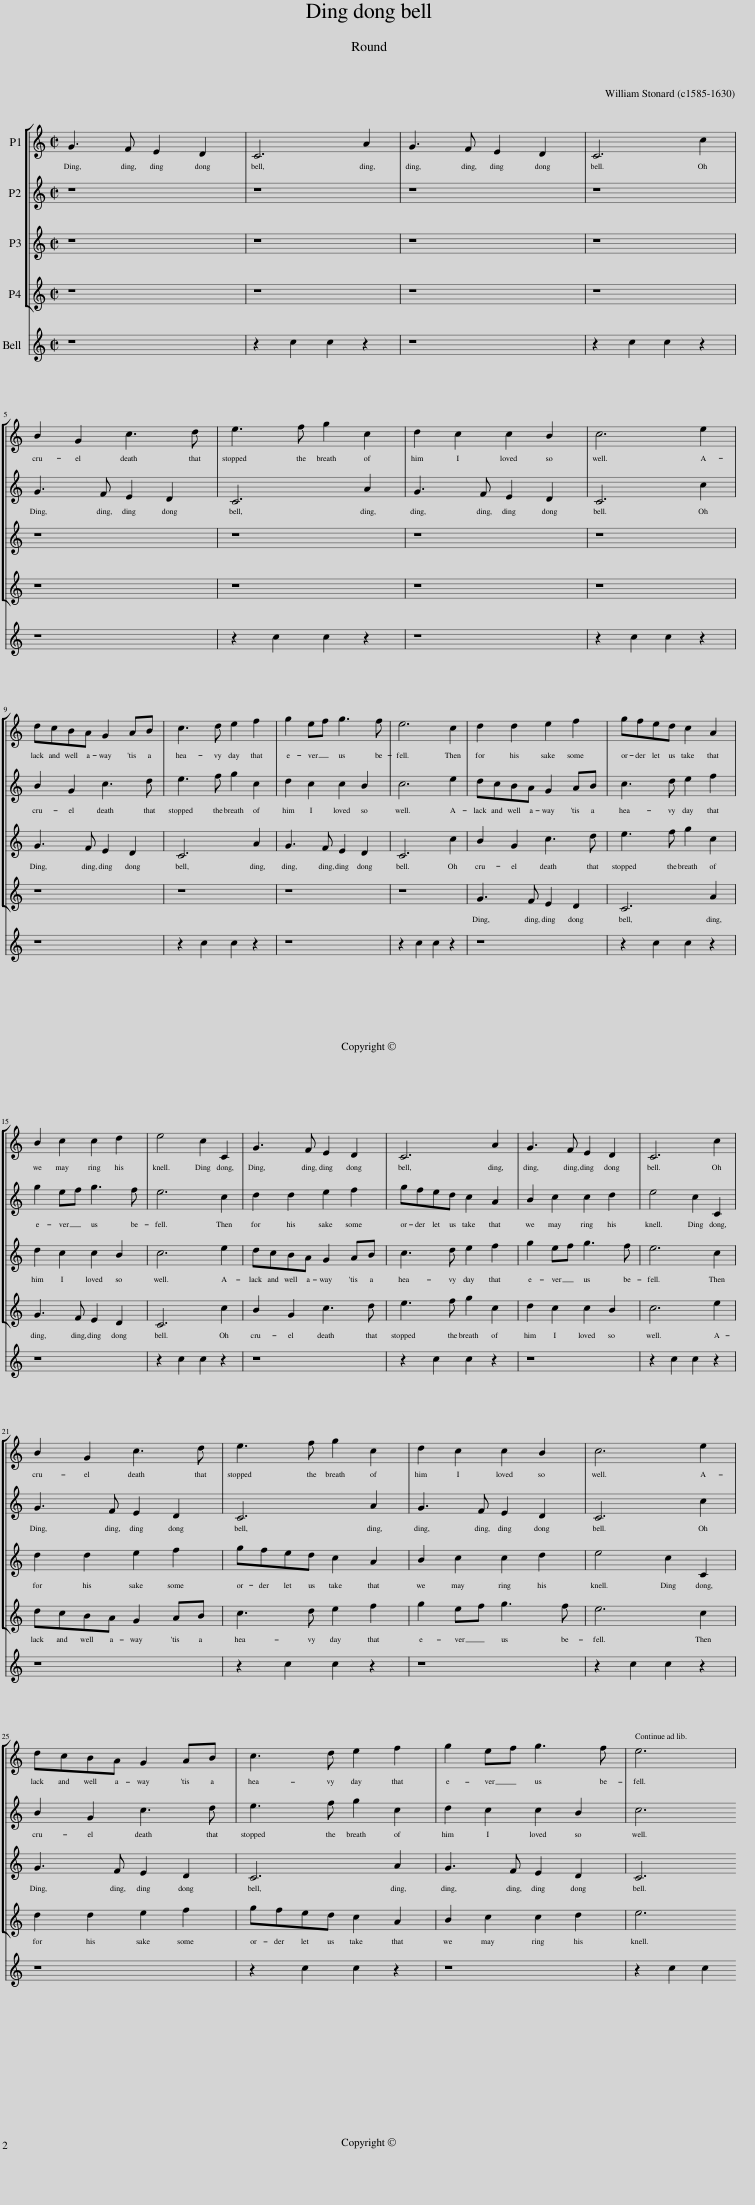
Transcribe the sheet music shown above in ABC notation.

X:1
%%score [ 1 2 3 4 ] 5
L:1/8
M:2/2
I:linebreak $
K:C
V:1 treble
V:2 treble
V:3 treble
V:4 treble
V:5 treble transpose=24
V:1
 G3 F E2 D2 | C6 A2 | G3 F E2 D2 | C6 c2 |$ B2 G2 c3 d | %5
 e3 f g2 c2 | d2 c2 c2 B2 | c6 e2 |$ dcBA G2 AB | c3 d e2 f2 | %10
 g2 ef g3 f | e6 c2 | d2 d2 e2 f2 | gfed c2 A2 |$ B2 c2 c2 d2 | %15
 e4 c2 C2 | G3 F E2 D2 | C6 A2 | G3 F E2 D2 | C6 c2 |$ %20
 B2 G2 c3 d | e3 f g2 c2 | d2 c2 c2 B2 | c6 e2 |$ dcBA G2 AB | %25
 c3 d e2 f2 | g2 ef g3 f | e6 | %28
V:2
 z8 | z8 | z8 | z8 |$ G3 F E2 D2 | %5
 C6 A2 | G3 F E2 D2 | C6 c2 |$ B2 G2 c3 d | e3 f g2 c2 | %10
 d2 c2 c2 B2 | c6 e2 | dcBA G2 AB | c3 d e2 f2 |$ g2 ef g3 f | %15
 e6 c2 | d2 d2 e2 f2 | gfed c2 A2 | B2 c2 c2 d2 | e4 c2 C2 |$ %20
 G3 F E2 D2 | C6 A2 | G3 F E2 D2 | C6 c2 |$ B2 G2 c3 d | %25
 e3 f g2 c2 | d2 c2 c2 B2 | c6 | %28
V:3
 z8 | z8 | z8 | z8 |$ z8 | %5
 z8 | z8 | z8 |$ G3 F E2 D2 | C6 A2 | %10
 G3 F E2 D2 | C6 c2 | B2 G2 c3 d | e3 f g2 c2 |$ d2 c2 c2 B2 | %15
 c6 e2 | dcBA G2 AB | c3 d e2 f2 | g2 ef g3 f | e6 c2 |$ %20
 d2 d2 e2 f2 | gfed c2 A2 | B2 c2 c2 d2 | e4 c2 C2 |$ G3 F E2 D2 | %25
 C6 A2 | G3 F E2 D2 | C6 | %28
V:4
 z8 | z8 | z8 | z8 |$ z8 | %5
 z8 | z8 | z8 |$ z8 | z8 | %10
 z8 | z8 | G3 F E2 D2 | C6 A2 |$ G3 F E2 D2 | %15
 C6 c2 | B2 G2 c3 d | e3 f g2 c2 | d2 c2 c2 B2 | c6 e2 |$ %20
 dcBA G2 AB | c3 d e2 f2 | g2 ef g3 f | e6 c2 |$ d2 d2 e2 f2 | %25
 gfed c2 A2 | B2 c2 c2 d2 | e6 | %28
V:5
 z8 | z2 c2 c2 z2 | z8 | z2 c2 c2 z2 |$ z8 | %5
 z2 c2 c2 z2 | z8 | z2 c2 c2 z2 |$ z8 | z2 c2 c2 z2 | %10
 z8 | z2 c2 c2 z2 | z8 | z2 c2 c2 z2 |$ z8 | %15
 z2 c2 c2 z2 | z8 | z2 c2 c2 z2 | z8 | z2 c2 c2 z2 |$ %20
 z8 | z2 c2 c2 z2 | z8 | z2 c2 c2 z2 |$ z8 | %25
 z2 c2 c2 z2 | z8 | z2 c2 c2 | %28
